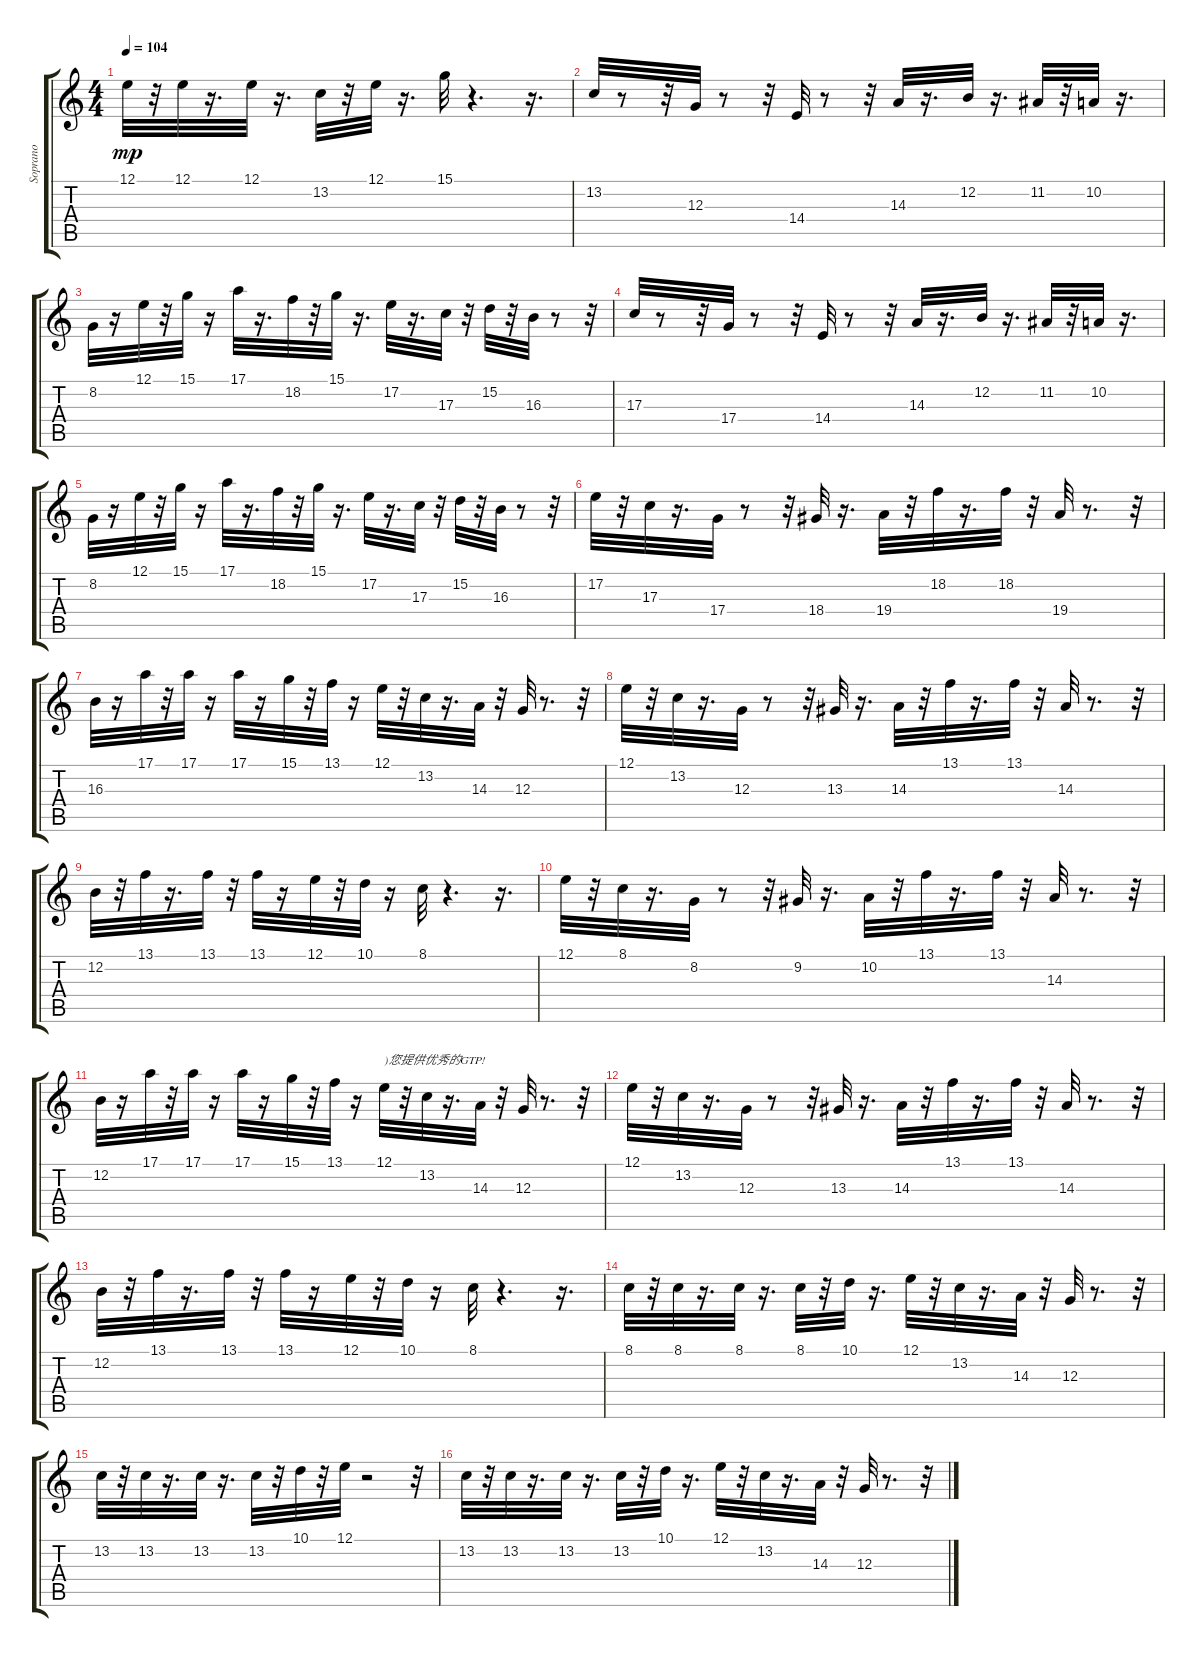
\track ("Soprano" "Soprano") {instrument acousticgrandpiano}
\staff {score tabs}
\tuning (E4 B3 G3 D3 A2 E2) {hide}
\ts (4 4)
\tempo 104
\clef g2
\ks c
12.1.32{dy mp} r.32 12.1.32 r.16{d} 12.1.32 r.16{d} 13.2.32 r.32 12.1.32 r.16{d} 15.1.32 r.4{d} r.16{d} |
13.2.32 r.8 r.32 12.3.32 r.8 r.32 14.4.32 r.8 r.32 14.3.32 r.16{d} 12.2.32 r.16{d} 11.2.32 r.32 10.2.32 r.16{d} |
8.2.32 r.16 12.1.32 r.32 15.1.32 r.16 17.1.32 r.16{d} 18.2.32 r.32 15.1.32 r.16{d} 17.2.32 r.16{d} 17.3.32 r.32 15.2.32 r.32 16.3.32 r.8 r.32 |
17.3.32 r.8 r.32 17.4.32 r.8 r.32 14.4.32 r.8 r.32 14.3.32 r.16{d} 12.2.32 r.16{d} 11.2.32 r.32 10.2.32 r.16{d} |
8.2.32 r.16 12.1.32 r.32 15.1.32 r.16 17.1.32 r.16{d} 18.2.32 r.32 15.1.32 r.16{d} 17.2.32 r.16{d} 17.3.32 r.32 15.2.32 r.32 16.3.32 r.8 r.32 |
17.2.32 r.32 17.3.32 r.16{d} 17.4.32 r.8 r.32 18.4.32 r.16{d} 19.4.32 r.32 18.2.32 r.16{d} 18.2.32 r.32 19.4.32 r.8{d} r.32 |
16.3.32 r.16 17.1.32 r.32 17.1.32 r.16 17.1.32 r.16 15.1.32 r.32 13.1.32 r.16 12.1.32 r.32 13.2.32 r.16{d} 14.3.32 r.32 12.3.32 r.8{d} r.32 |
12.1.32 r.32 13.2.32 r.16{d} 12.3.32 r.8 r.32 13.3.32 r.16{d} 14.3.32 r.32 13.1.32 r.16{d} 13.1.32 r.32 14.3.32 r.8{d} r.32 |
12.2.32 r.32 13.1.32 r.16{d} 13.1.32 r.32 13.1.32 r.16 12.1.32 r.32 10.1.32 r.16 8.1.32 r.4{d} r.16{d} |
12.1.32 r.32 8.1.32 r.16{d} 8.2.32 r.8 r.32 9.2.32 r.16{d} 10.2.32 r.32 13.1.32 r.16{d} 13.1.32 r.32 14.3.32 r.8{d} r.32 |
12.2.32 r.16 17.1.32 r.32 17.1.32 r.16 17.1.32 r.16 15.1.32 r.32 13.1.32 r.16 12.1.32{txt ")您提供优秀的GTP!"} r.32 13.2.32 r.16{d} 14.3.32 r.32 12.3.32 r.8{d} r.32 |
12.1.32 r.32 13.2.32 r.16{d} 12.3.32 r.8 r.32 13.3.32 r.16{d} 14.3.32 r.32 13.1.32 r.16{d} 13.1.32 r.32 14.3.32 r.8{d} r.32 |
12.2.32 r.32 13.1.32 r.16{d} 13.1.32 r.32 13.1.32 r.16 12.1.32 r.32 10.1.32 r.16 8.1.32 r.4{d} r.16{d} |
8.1.32 r.32 8.1.32 r.16{d} 8.1.32 r.16{d} 8.1.32 r.32 10.1.32 r.16{d} 12.1.32 r.32 13.2.32 r.16{d} 14.3.32 r.32 12.3.32 r.8{d} r.32 |
13.2.32 r.32 13.2.32 r.16{d} 13.2.32 r.16{d} 13.2.32 r.32 10.1.32 r.32 12.1.32 r.2 r.32 |
13.2.32 r.32 13.2.32 r.16{d} 13.2.32 r.16{d} 13.2.32 r.32 10.1.32 r.16{d} 12.1.32 r.32 13.2.32 r.16{d} 14.3.32 r.32 12.3.32 r.8{d} r.32
